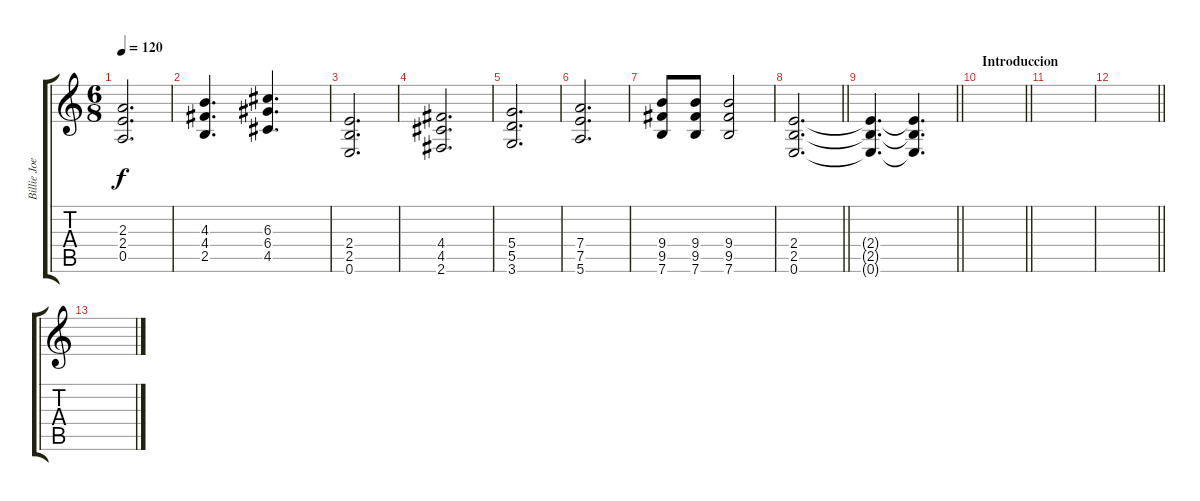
\track ("Billie Joe Armstrong Guitar" "Billie Joe") {instrument distortionguitar}
\staff {score tabs}
\tuning (E4 B3 G3 D3 A2 E2) {hide}
\ts (6 8)
\tempo 120
\clef g2
\ks c
(2.3 2.4 0.5).2{d dy f} |
(4.3 4.4 2.5).4{d} (6.3 6.4 4.5).4{d} |
(2.4 2.5 0.6).2{d} |
(4.4 4.5 2.6).2{d} |
(5.4 5.5 3.6).2{d} |
(7.4 7.5 5.6).2{d} |
(9.4 9.5 7.6).8 (9.4 9.5 7.6).8 (9.4 9.5 7.6).2 |
\barLineRight lightlight
(2.4 2.5 0.6).2{d} |
\section ("" "")
\barLineRight lightlight
(2.4{t} 2.5{t} 0.6{t}).4{d} (2.4{t} 2.5{t} 0.6{t}).4{d} |
\section ("" "Introduccion")
\barLineRight lightlight
|
\section ("" "")
|
\barLineRight lightlight
|
\section ("" "")
